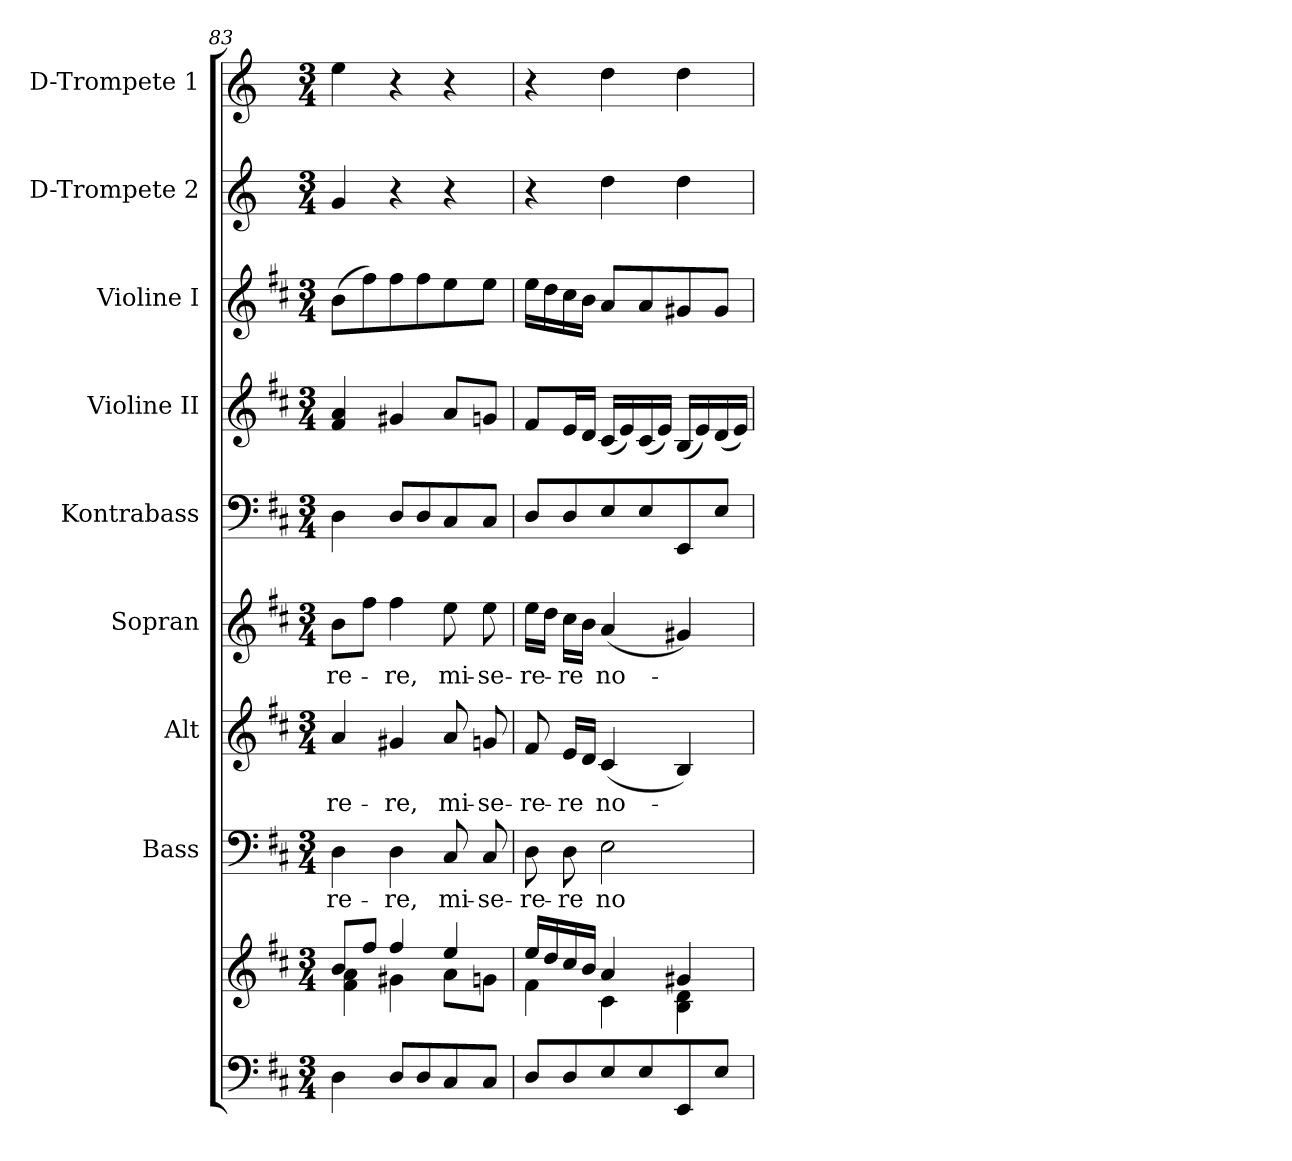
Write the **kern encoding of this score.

**kern	**kern	**kern	**text	**kern	**text	**kern	**text	**kern	**kern	**kern	**kern	**kern
*part9	*part9	*part8	*part8	*part7	*part7	*part6	*part6	*part5	*part4	*part3	*part2	*part1
*staff10	*staff9	*staff8	*staff8	*staff7	*staff7	*staff6	*staff6	*staff5	*staff4	*staff3	*staff2	*staff1
*	*	*I"Bass	*	*I"Alt	*	*I"Sopran	*	*I"Kontrabass	*I"Violine II	*I"Violine I	*I"D-Trompete 2	*I"D-Trompete 1
*	*	*I'B.	*	*I'A.	*	*I'S.	*	*I'Kb.	*I'Vl. II	*I'Vl. I	*I'D Trp. 2	*I'D Trp. 1
*clefF4	*clefG2	*clefF4	*	*clefG2	*	*clefG2	*	*clefF4	*clefG2	*clefG2	*clefG2	*clefG2
*	*	*	*	*	*	*	*	*ITrd7c12	*	*	*ITrd-1c-2	*ITrd-1c-2
*k[f#c#]	*k[f#c#]	*k[f#c#]	*	*k[f#c#]	*	*k[f#c#]	*	*k[f#c#]	*k[f#c#]	*k[f#c#]	*k[f#c#]	*k[f#c#]
*D:	*D:	*D:	*	*D:	*	*D:	*	*D:	*D:	*D:	*D:	*D:
*M3/4	*M3/4	*M3/4	*	*M3/4	*	*M3/4	*	*M3/4	*M3/4	*M3/4	*M3/4	*M3/4
=83	=83	=83	=83	=83	=83	=83	=83	=83	=83	=83	=83	=83
*	*^	*	*	*	*	*	*	*	*	*	*	*
!	!	!	!	!LO:LY:b	!	!LO:LY:b	!	!LO:LY:b	!	!	!	!	!
4D\	8b/L	4f#\ 4a\	4D\	-re-	4a/	-re-	8b\L	-re-	4DD\	4f#/ 4a/	(>8b\L	4a/	4ff#\
.	8ff#/J	.	.	.	.	.	8ff#\J	.	.	.	8ff#\)	.	.
!	!	!	!	!LO:LY:b	!	!LO:LY:b	!	!LO:LY:b	!	!	!	!	!
8D/L	4ff#/	4g#X\	4D\	-re,	4g#X/	-re,	4ff#\	-re,	8DD/L	4g#X/	8ff#\	4r	4r
8D/	.	.	.	.	.	.	.	.	8DD/	.	8ff#\	.	.
!	!	!	!	!LO:LY:b	!	!LO:LY:b	!	!LO:LY:b	!	!	!	!	!
8C#/	4ee/	8a\L	8C#/	mi-	8a/	mi-	8ee\	mi-	8CC#/	8a/L	8ee\	4r	4r
!	!	!	!	!LO:LY:b	!	!LO:LY:b	!	!LO:LY:b	!	!	!	!	!
8C#/J	.	8gn\J	8C#/	-se-	8gn/	-se-	8ee\	-se-	8CC#/J	8gn/J	8ee\J	.	.
!!LO:PB:g=z
=84	=84	=84	=84	=84	=84	=84	=84	=84	=84	=84	=84	=84	=84
!	!	!	!	!LO:LY:b	!	!LO:LY:b	!	!LO:LY:b	!	!	!	!	!
8D/L	16ee/LL	4f#\	8D\	-re-	8f#/	-re-	16ee\LL	-re-	8DD/L	8f#/L	16ee\LL	4r	4r
.	16dd/	.	.	.	.	.	16dd\JJ	.	.	.	16dd\	.	.
!	!	!	!	!LO:LY:b	!	!LO:LY:b	!	!LO:LY:b	!	!	!	!	!
8D/	16cc#/	.	8D\	-re	16e/LL	-re	16cc#\LL	-re	8DD/	16e/L	16cc#\	.	.
.	16b/JJ	.	.	.	16d/JJ	.	16b\JJ	.	.	16d/JJ	16b\JJ	.	.
!	!	!	!	!LO:LY:b	!	!LO:LY:b	!	!LO:LY:b	!	!	!	!	!
8E/	4a/	4c#\	2E\	no-	(<4c#/	no-	(<4a/	no-	8EE/	(<16c#/LL	8a/L	4ee\	4ee\
.	.	.	.	.	.	.	.	.	.	16e/)	.	.	.
8E/	.	.	.	.	.	.	.	.	8EE/	(<16c#/	8a/	.	.
.	.	.	.	.	.	.	.	.	.	16e/JJ)	.	.	.
8EE/	4g#X/	4B\ 4d\	.	.	4B/)	.	4g#X/)	.	8EEE/	(<16B/LL	8g#X/	4ee\	4ee\
.	.	.	.	.	.	.	.	.	.	16e/)	.	.	.
8E/J	.	.	.	.	.	.	.	.	8EE/J	(<16d/	8g#/J	.	.
.	.	.	.	.	.	.	.	.	.	16e/JJ)	.	.	.
*	*v	*v	*	*	*	*	*	*	*	*	*	*	*
=	=	=	=	=	=	=	=	=	=	=	=	=
*-	*-	*-	*-	*-	*-	*-	*-	*-	*-	*-	*-	*-
